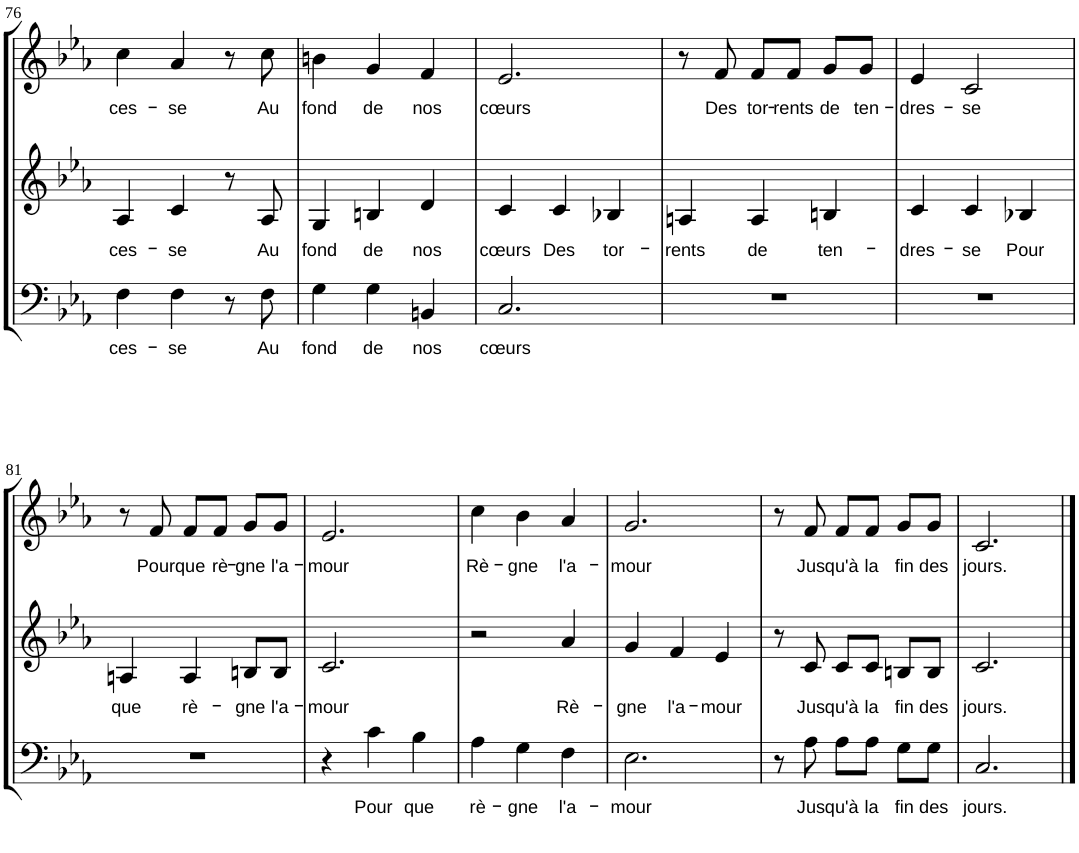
**kern	**text	**kern	**text	**kern	**text
*part3	*part3	*part2	*part2	*part1	*part1
*staff3	*staff3	*staff2	*staff2	*staff1	*staff1
*I"B.	*	*I"A.	*	*I"S.	*
!!LO:PB:g=z
*clefF4	*	*clefG2	*	*clefG2	*
*Trd12c21	*	*	*	*	*
*k[b-e-a-]	*	*k[b-e-a-]	*	*k[b-e-a-]	*
*c:	*	*c:	*	*c:	*
*M3/4	*	*M3/4	*	*M3/4	*
=76	=76	=76	=76	=76	=76
!	!LO:LY:b	!	!LO:LY:b	!	!LO:LY:b
4F\	ces-	4A-/	ces-	4cc\	ces-
!	!LO:LY:b	!	!LO:LY:b	!	!LO:LY:b
4F\	-se	4c/	-se	4a-/	-se
8r	.	8r	.	8r	.
!	!LO:LY:b	!	!LO:LY:b	!	!LO:LY:b
8F\	Au	8A-/	Au	8cc\	Au
=77	=77	=77	=77	=77	=77
!	!LO:LY:b	!	!LO:LY:b	!	!LO:LY:b
4G\	fond	4G/	fond	4bn\	fond
!	!LO:LY:b	!	!LO:LY:b	!	!LO:LY:b
4G\	de	4Bn/	de	4g/	de
!	!LO:LY:b	!	!LO:LY:b	!	!LO:LY:b
4BBn/	nos	4d/	nos	4f/	nos
=78	=78	=78	=78	=78	=78
!	!LO:LY:b	!	!LO:LY:b	!	!LO:LY:b
2.C/	cœurs	4c/	cœurs	2.e-/	cœurs
!	!	!	!LO:LY:b	!	!
.	.	4c/	Des	.	.
!	!	!	!LO:LY:b	!	!
.	.	4B-X/	tor-	.	.
=79	=79	=79	=79	=79	=79
!	!	!	!LO:LY:b	!	!
2.r	.	4An/	-rents	8r	.
!	!	!	!	!	!LO:LY:b
.	.	.	.	8f/	Des
!	!	!	!LO:LY:b	!	!LO:LY:b
.	.	4A/	de	8f/L	tor-
!	!	!	!	!	!LO:LY:b
.	.	.	.	8f/J	-rents
!	!	!	!LO:LY:b	!	!LO:LY:b
.	.	4Bn/	ten-	8g/L	de
!	!	!	!	!	!LO:LY:b
.	.	.	.	8g/J	ten-
=80	=80	=80	=80	=80	=80
!	!	!	!LO:LY:b	!	!LO:LY:b
2.r	.	4c/	-dres-	4e-/	-dres-
!	!	!	!LO:LY:b	!	!LO:LY:b
.	.	4c/	-se	2c/	-se
!	!	!	!LO:LY:b	!	!
.	.	4B-X/	Pour	.	.
!!LO:LB:g=z
=81	=81	=81	=81	=81	=81
!	!	!	!LO:LY:b	!	!
2.r	.	4An/	que	8r	.
!	!	!	!	!	!LO:LY:b
.	.	.	.	8f/	Pour
!	!	!	!LO:LY:b	!	!LO:LY:b
.	.	4A/	rè-	8f/L	que
!	!	!	!	!	!LO:LY:b
.	.	.	.	8f/J	rè-
!	!	!	!LO:LY:b	!	!LO:LY:b
.	.	8Bn/L	-gne	8g/L	-gne
!	!	!	!LO:LY:b	!	!LO:LY:b
.	.	8B/J	l'a-	8g/J	l'a-
=82	=82	=82	=82	=82	=82
!	!	!	!LO:LY:b	!	!LO:LY:b
4r	.	2.c/	-mour	2.e-/	-mour
!	!LO:LY:b	!	!	!	!
4c\	Pour	.	.	.	.
!	!LO:LY:b	!	!	!	!
4B-\	que	.	.	.	.
=83	=83	=83	=83	=83	=83
!	!LO:LY:b	!	!	!	!LO:LY:b
4A-\	rè-	2r	.	4cc\	Rè-
!	!LO:LY:b	!	!	!	!LO:LY:b
4G\	-gne	.	.	4b-\	-gne
!	!LO:LY:b	!	!LO:LY:b	!	!LO:LY:b
4F\	l'a-	4a-/	Rè-	4a-/	l'a-
=84	=84	=84	=84	=84	=84
!	!LO:LY:b	!	!LO:LY:b	!	!LO:LY:b
2.E-\	-mour	4g/	-gne	2.g/	-mour
!	!	!	!LO:LY:b	!	!
.	.	4f/	l'a-	.	.
!	!	!	!LO:LY:b	!	!
.	.	4e-/	-mour	.	.
=85	=85	=85	=85	=85	=85
8r	.	8r	.	8r	.
!	!LO:LY:b	!	!LO:LY:b	!	!LO:LY:b
8A-\	Jus-	8c/	Jus-	8f/	Jus-
!	!LO:LY:b	!	!LO:LY:b	!	!LO:LY:b
8A-\L	-qu'à	8c/L	-qu'à	8f/L	-qu'à
!	!LO:LY:b	!	!LO:LY:b	!	!LO:LY:b
8A-\J	la	8c/J	la	8f/J	la
!	!LO:LY:b	!	!LO:LY:b	!	!LO:LY:b
8G\L	fin	8Bn/L	fin	8g/L	fin
!	!LO:LY:b	!	!LO:LY:b	!	!LO:LY:b
8G\J	des	8B/J	des	8g/J	des
=86	=86	=86	=86	=86	=86
!	!LO:LY:b	!	!LO:LY:b	!	!LO:LY:b
2.C/	jours.	2.c/	jours.	2.c/	jours.
==	==	==	==	==	==
*-	*-	*-	*-	*-	*-
